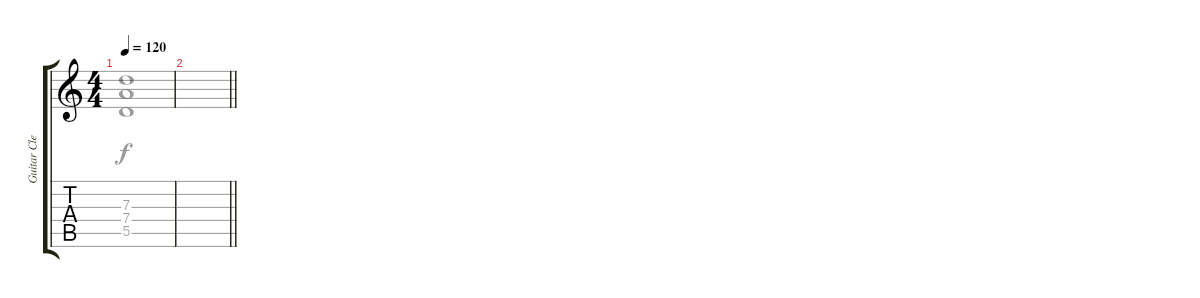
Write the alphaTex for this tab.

\track ("Guitar Clean 2 " "Guitar Cle") {instrument electricguitarclean}
\staff {score tabs}
\tuning (E4 B3 G3 D3 A2 E2) {hide}
\voice
\ts (4 4)
\tempo 120
\clef g2
\ks c
|
\barLineRight lightlight
|
\voice
\clef g2
\ks c
(7.3{t} 7.4{t} 5.5{t}).1{dy f} |
\barLineRight lightlight
|
